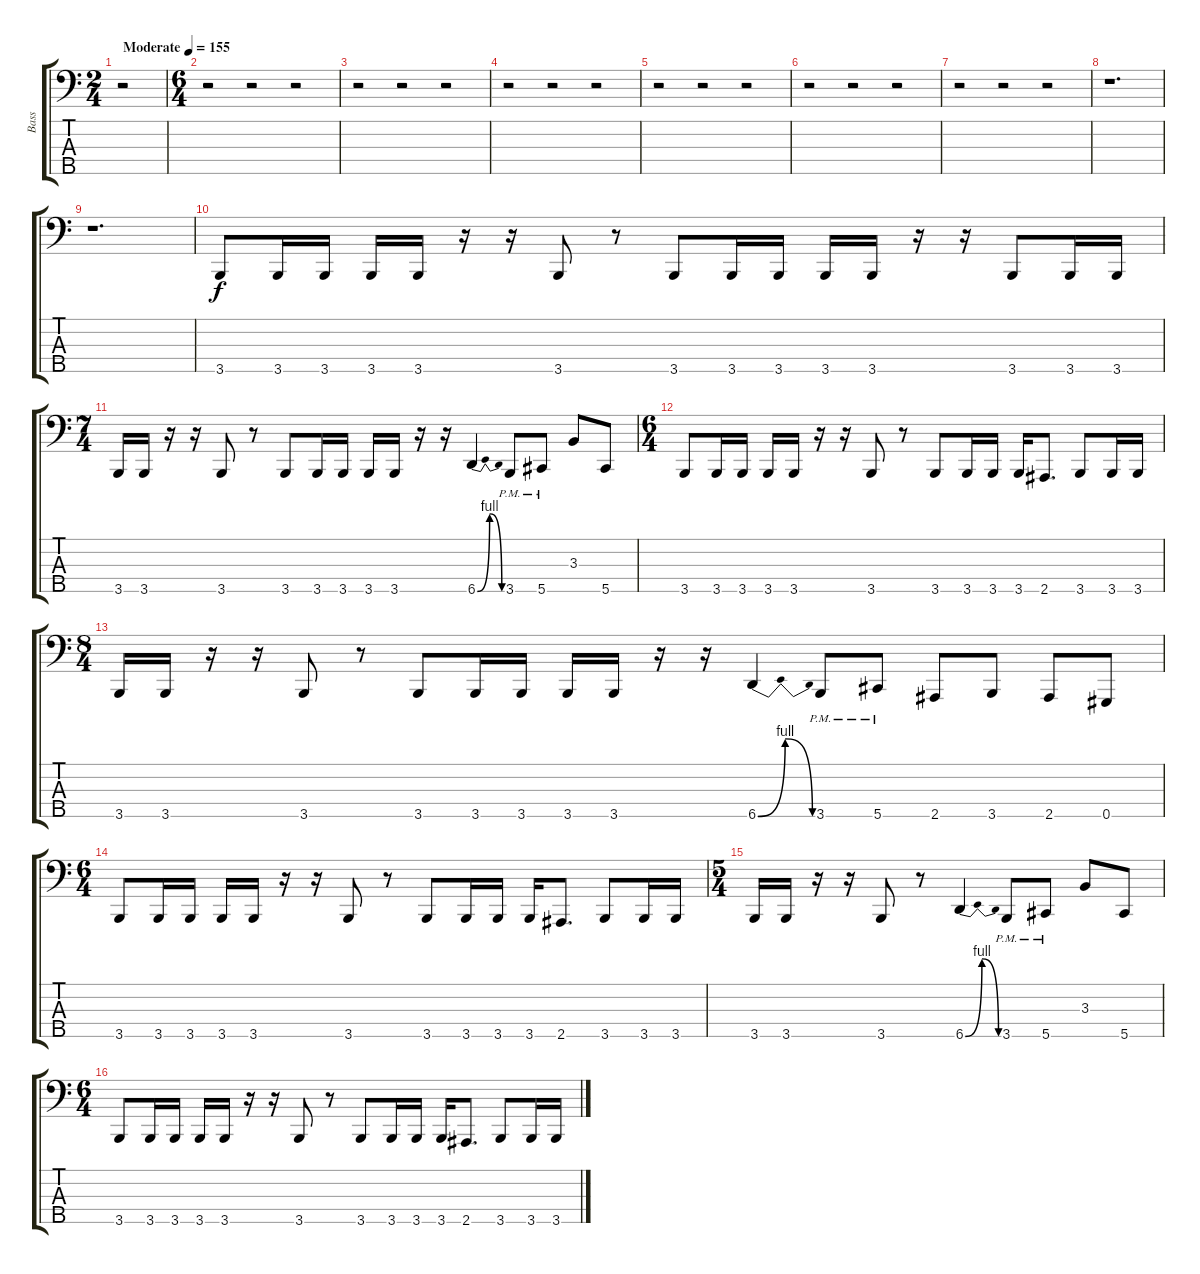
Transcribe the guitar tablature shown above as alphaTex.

\track ("Bass" "Bass") {instrument electricbasspick}
\staff {score tabs}
\tuning (Gb2 Db2 Ab1 Eb1 Ab0) {hide}
\ts (2 4)
\tempo (155 "Moderate")
\clef f4
\ks c
r.2{dy f instrument electricbasspick} |
\ts (6 4)
r.2 r.2 r.2 |
r.2 r.2 r.2 |
r.2 r.2 r.2 |
r.2 r.2 r.2 |
r.2 r.2 r.2 |
r.2 r.2 r.2 |
r.1{d} |
r.1{d} |
3.5.8 3.5.16 3.5.16 3.5.16 3.5.16 r.16 r.16 3.5.8 r.8 3.5.8 3.5.16 3.5.16 3.5.16 3.5.16 r.16 r.16 3.5.8 3.5.16 3.5.16 |
\ts (7 4)
3.5.16 3.5.16 r.16 r.16 3.5.8 r.8 3.5.8 3.5.16 3.5.16 3.5.16 3.5.16 r.16 r.16 6.5{be (bendrelease 0 0 25 4 25 4 45 0)}.4 3.5{pm}.8 5.5{pm}.8 3.3.8 5.5.8 |
\ts (6 4)
3.5.8 3.5.16 3.5.16 3.5.16 3.5.16 r.16 r.16 3.5.8 r.8 3.5.8 3.5.16 3.5.16 3.5.16 2.5.8{d} 3.5.8 3.5.16 3.5.16 |
\ts (8 4)
3.5.16 3.5.16 r.16 r.16 3.5.8 r.8 3.5.8 3.5.16 3.5.16 3.5.16 3.5.16 r.16 r.16 6.5{be (bendrelease 0 0 25 4 25 4 45 0)}.4 3.5{pm}.8 5.5{pm}.8 2.5.8 3.5.8 2.5.8 0.5.8 |
\ts (6 4)
3.5.8 3.5.16 3.5.16 3.5.16 3.5.16 r.16 r.16 3.5.8 r.8 3.5.8 3.5.16 3.5.16 3.5.16 2.5.8{d} 3.5.8 3.5.16 3.5.16 |
\ts (5 4)
3.5.16 3.5.16 r.16 r.16 3.5.8 r.8 6.5{be (bendrelease 0 0 25 4 25 4 45 0)}.4 3.5{pm}.8 5.5{pm}.8 3.3.8 5.5.8 |
\ts (6 4)
3.5.8 3.5.16 3.5.16 3.5.16 3.5.16 r.16 r.16 3.5.8 r.8 3.5.8 3.5.16 3.5.16 3.5.16 2.5.8{d} 3.5.8 3.5.16 3.5.16
